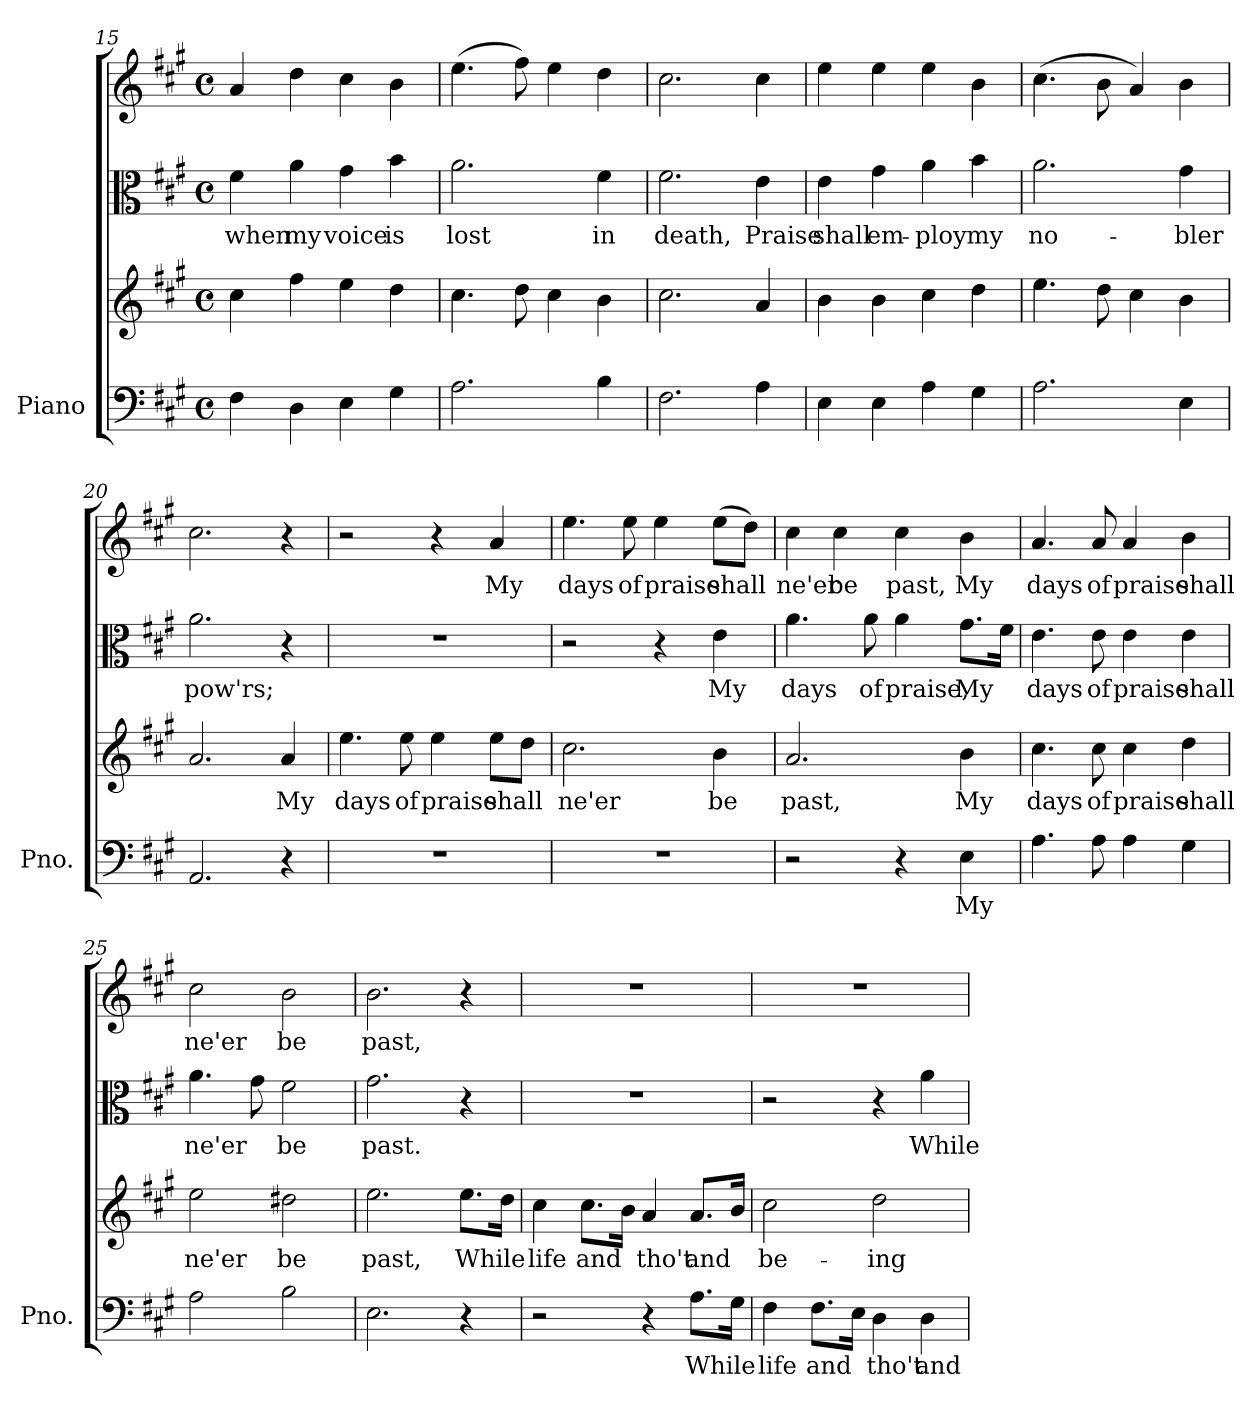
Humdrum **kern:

**kern	**text	**kern	**text	**kern	**text	**kern	**text
*part1	*part1	*part1	*part1	*part1	*part1	*part1	*part1
*staff4	*staff4	*staff3	*staff3	*staff2	*staff2	*staff1	*staff1
*I"Piano	*	*	*	*	*	*	*
*I'Pno.	*	*	*	*	*	*	*
!!LO:LB:g=z
*clefF4	*	*clefG2	*	*clefC3	*	*clefG2	*
*k[f#c#g#]	*	*k[f#c#g#]	*	*k[f#c#g#]	*	*k[f#c#g#]	*
*M4/4	*	*M4/4	*	*M4/4	*	*M4/4	*
*met(c)	*	*met(c)	*	*met(c)	*	*met(c)	*
=15	=15	=15	=15	=15	=15	=15	=15
!	!	!	!	!	!LO:LY:b	!	!
4F#\	.	4cc#\	.	4f#\	when	4a/	.
!	!	!	!	!	!LO:LY:b	!	!
4D\	.	4ff#\	.	4a\	my	4dd\	.
!	!	!	!	!	!LO:LY:b	!	!
4E\	.	4ee\	.	4g#\	voice	4cc#\	.
!	!	!	!	!	!LO:LY:b	!	!
4G#\	.	4dd\	.	4b\	is	4b\	.
=16	=16	=16	=16	=16	=16	=16	=16
!	!	!	!	!	!LO:LY:b	!	!
2.A\	.	4.cc#\	.	2.a\	lost	(>4.ee\	.
.	.	8dd\	.	.	.	8ff#\)	.
.	.	4cc#\	.	.	.	4ee\	.
!	!	!	!	!	!LO:LY:b	!	!
4B\	.	4b\	.	4f#\	in	4dd\	.
=17	=17	=17	=17	=17	=17	=17	=17
!	!	!	!	!	!LO:LY:b	!	!
2.F#\	.	2.cc#\	.	2.f#\	death,	2.cc#\	.
!	!	!	!	!	!LO:LY:b	!	!
4A\	.	4a/	.	4e\	Praise	4cc#\	.
=18	=18	=18	=18	=18	=18	=18	=18
!	!	!	!	!	!LO:LY:b	!	!
4E\	.	4b\	.	4e\	shall	4ee\	.
!	!	!	!	!	!LO:LY:b	!	!
4E\	.	4b\	.	4g#\	em-	4ee\	.
!	!	!	!	!	!LO:LY:b	!	!
4A\	.	4cc#\	.	4a\	-ploy	4ee\	.
!	!	!	!	!	!LO:LY:b	!	!
4G#\	.	4dd\	.	4b\	my	4b\	.
=19	=19	=19	=19	=19	=19	=19	=19
!	!	!	!	!	!LO:LY:b	!	!
2.A\	.	4.ee\	.	2.a\	no-	(>4.cc#\	.
.	.	8dd\	.	.	.	8b\	.
.	.	4cc#\	.	.	.	4a/)	.
!	!	!	!	!	!LO:LY:b	!	!
4E\	.	4b\	.	4g#\	-bler	4b\	.
=20	=20	=20	=20	=20	=20	=20	=20
!	!	!	!	!	!LO:LY:b	!	!
2.AA/	.	2.a/	.	2.a\	pow'rs;	2.cc#\	.
!	!	!	!LO:LY:b	!	!	!	!
4r	.	4a/	My	4r	.	4r	.
!!LO:LB:g=z
=21	=21	=21	=21	=21	=21	=21	=21
!	!	!	!LO:LY:b	!	!	!	!
1r	.	4.ee\	days	1r	.	2r	.
!	!	!	!LO:LY:b	!	!	!	!
.	.	8ee\	of	.	.	.	.
!	!	!	!LO:LY:b	!	!	!	!
.	.	4ee\	praise	.	.	4r	.
!	!	!	!LO:LY:b	!	!	!	!LO:LY:b
.	.	8ee\L	shall	.	.	4a/	My
.	.	8dd\J	.	.	.	.	.
=22	=22	=22	=22	=22	=22	=22	=22
!	!	!	!LO:LY:b	!	!	!	!LO:LY:b
1r	.	2.cc#\	ne'er	2r	.	4.ee\	days
!	!	!	!	!	!	!	!LO:LY:b
.	.	.	.	.	.	8ee\	of
!	!	!	!	!	!	!	!LO:LY:b
.	.	.	.	4r	.	4ee\	praise
!	!	!	!LO:LY:b	!	!LO:LY:b	!	!LO:LY:b
.	.	4b\	be	4e\	My	(>8ee\L	shall
.	.	.	.	.	.	8dd\J)	.
=23	=23	=23	=23	=23	=23	=23	=23
!	!	!	!LO:LY:b	!	!LO:LY:b	!	!LO:LY:b
2r	.	2.a/	past,	4.a\	days	4cc#\	ne'er
!	!	!	!	!	!	!	!LO:LY:b
.	.	.	.	.	.	4cc#\	be
!	!	!	!	!	!LO:LY:b	!	!
.	.	.	.	8a\	of	.	.
!	!	!	!	!	!LO:LY:b	!	!LO:LY:b
4r	.	.	.	4a\	praise,	4cc#\	past,
!	!LO:LY:b	!	!LO:LY:b	!	!LO:LY:b	!	!LO:LY:b
4E\	My	4b\	My	8.g#\L	My	4b\	My
.	.	.	.	16f#\Jk	.	.	.
=24	=24	=24	=24	=24	=24	=24	=24
!	!	!	!LO:LY:b	!	!LO:LY:b	!	!LO:LY:b
4.A\	.	4.cc#\	days	4.e\	days	4.a/	days
!	!	!	!LO:LY:b	!	!LO:LY:b	!	!LO:LY:b
8A\	.	8cc#\	of	8e\	of	8a/	of
!	!	!	!LO:LY:b	!	!LO:LY:b	!	!LO:LY:b
4A\	.	4cc#\	praise	4e\	praise	4a/	praise
!	!	!	!LO:LY:b	!	!LO:LY:b	!	!LO:LY:b
4G#\	.	4dd\	shall	4e\	shall	4b\	shall
=25	=25	=25	=25	=25	=25	=25	=25
!	!	!	!LO:LY:b	!	!LO:LY:b	!	!LO:LY:b
2A\	.	2ee\	ne'er	4.a\	ne'er	2cc#\	ne'er
.	.	.	.	8g#\	.	.	.
!	!	!	!LO:LY:b	!	!LO:LY:b	!	!LO:LY:b
2B\	.	2dd#X\	be	2f#\	be	2b\	be
!!LO:LB:g=z
=26	=26	=26	=26	=26	=26	=26	=26
!	!	!	!LO:LY:b	!	!LO:LY:b	!	!LO:LY:b
2.E\	.	2.ee\	past,	2.g#\	past.	2.b\	past,
!	!	!	!LO:LY:b	!	!	!	!
4r	.	8.ee\L	While	4r	.	4r	.
.	.	16dd\Jk	.	.	.	.	.
=27	=27	=27	=27	=27	=27	=27	=27
!	!	!	!LO:LY:b	!	!	!	!
2r	.	4cc#\	life	1r	.	1r	.
!	!	!	!LO:LY:b	!	!	!	!
.	.	8.cc#\L	and	.	.	.	.
.	.	16b\Jk	.	.	.	.	.
!	!	!	!LO:LY:b	!	!	!	!
4r	.	4a/	tho't	.	.	.	.
!	!LO:LY:b	!	!LO:LY:b	!	!	!	!
8.A\L	While	8.a/L	and	.	.	.	.
16G#\Jk	.	16b/Jk	.	.	.	.	.
=28	=28	=28	=28	=28	=28	=28	=28
!	!LO:LY:b	!	!LO:LY:b	!	!	!	!
4F#\	life	2cc#\	be-	2r	.	1r	.
!	!LO:LY:b	!	!	!	!	!	!
8.F#\L	and	.	.	.	.	.	.
16E\Jk	.	.	.	.	.	.	.
!	!LO:LY:b	!	!LO:LY:b	!	!	!	!
4D\	tho't	2dd\	-ing	4r	.	.	.
!	!LO:LY:b	!	!	!	!LO:LY:b	!	!
4D\	and	.	.	4a\	While	.	.
=	=	=	=	=	=	=	=
*-	*-	*-	*-	*-	*-	*-	*-
